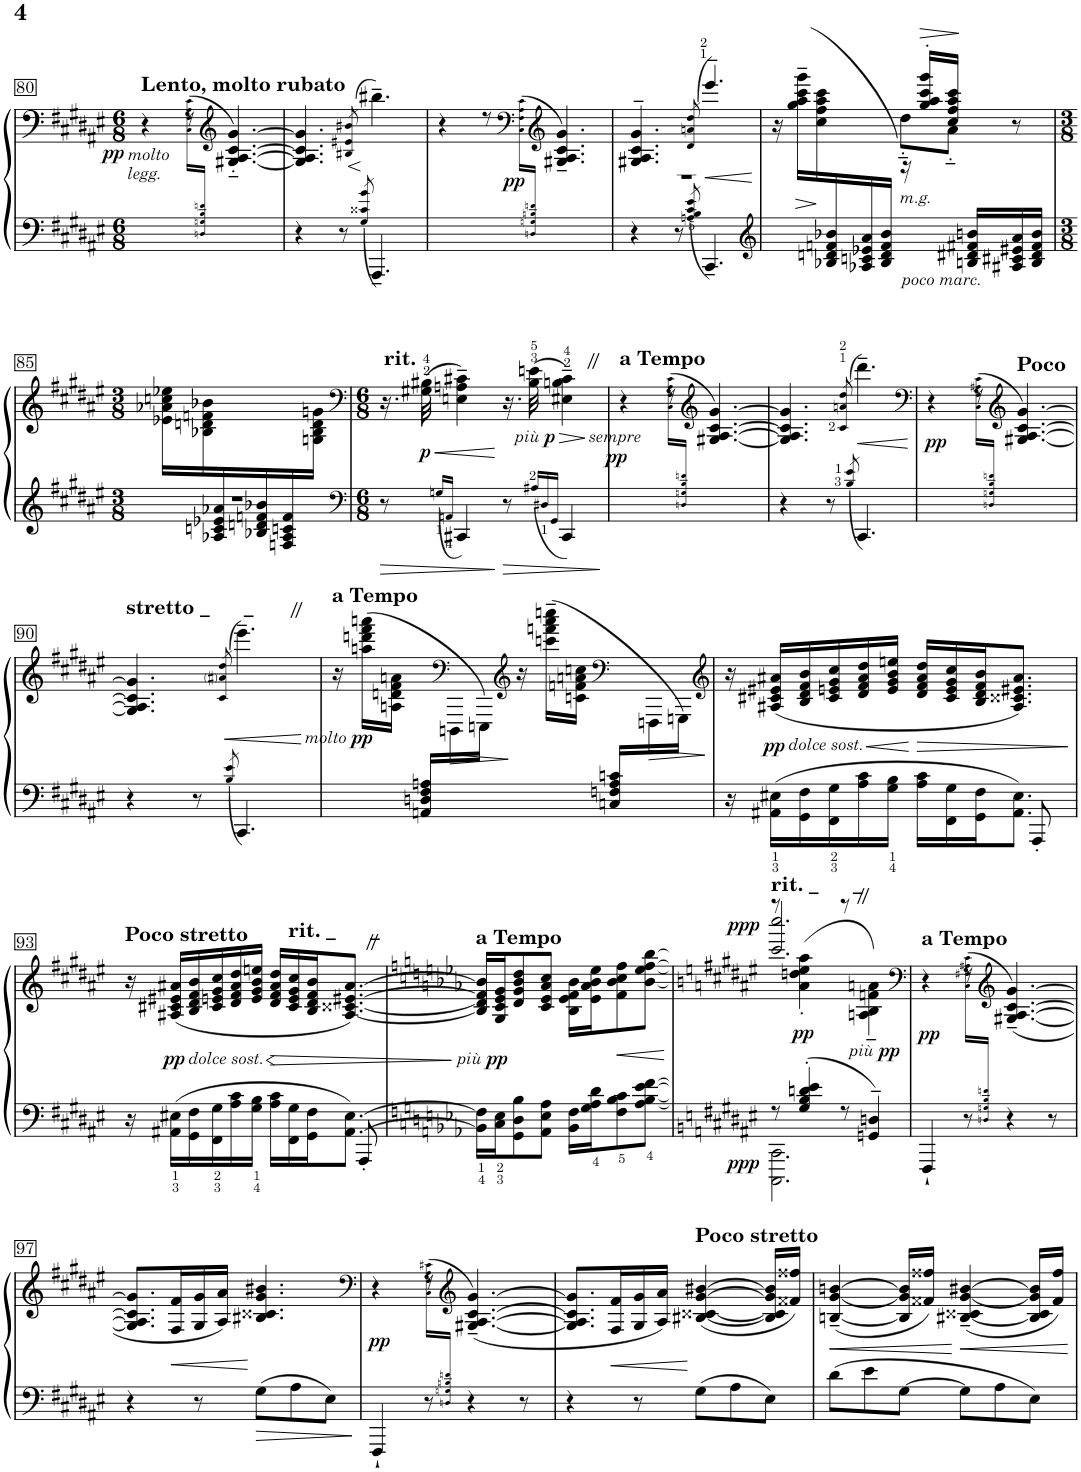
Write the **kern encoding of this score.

**kern	**kern	**dynam
*part1	*part1	*part1
*staff2	*staff1	*staff1/2
*I"XII	*	*
!!LO:PB:g=z
*clefF4	*clefF4	*
*k[f#c#g#d#a#e#]	*k[f#c#g#d#a#e#]	*
*M6/8	*M6/8	*
=80	=80	=80
*^	*^	*
!	!	!LO:TX:a:B:t=Lento, molto rubato	!	!
!	!	!LO:TX:b:i:t=molto	!	!
!	!	!LO:TX:b:t=legg.	!	!
!	!	!	!	!LO:DY:b
16ryy	2.ryy	4r	4ryy	pp
.	.	8r	(>16C#!\ 16F#!\ 16A#!\ 16c#!\LL	.
16Dn!/ 16Gn!/ 16B!/ 16dn!/JJ	.	.	4..ryy	.
*	*	*clefG2	*	*
4.ryy	.	([4.G#X/'<~< [4.A#/'<~< [4.c#/'<~< [4.g#/'<~<	.	.
*v	*v	*	*	*
*	*v	*v	*
=81	=81	=81
4r	4.G#/] 4.A#/] 4.c#/] 4.g#/]	.
8r	.	.
8qG#/ 8qc##X/ 8qg#/	8qB#X/ 8qe#X/ 8qb#X/	.
!	!	!LO:HP:b
4.AAA#~/	4.bb#X~\)	<
.	.	[
=82	=82	=82
*^	*^	*
64ryy	2.ryy	4r	32ryy	.
*	*	*v	*v	*
.	.	8r	.
*	*	*clefF4	*
*	*	*^	*
*	*	*	*Xtuplet	*
!	!	!	!	!LO:DY:b
.	.	.	(>64%3C#!\ 64%3F#!\ 64%3A#!\ 64%3c#!\LL	pp
64%3Dn!/ 64%3Gn!/ 64%3Bn!/ 64%3dn!/JJ	.	.	4ryy	.
*	*	*clefG2	*	*
4.ryy	.	(4.G#X/~ 4.A#/~ 4.c#/~ 4.g#/~	.	.
.	.	.	8ryy	.
.	.	.	32.ryy	.
*v	*v	*	*	*
=83	=83	=83	=83
4r	4.G#X/~ 4.A#/~ 4.c#/~ 4.g#/~	2.r	.
8r	.	.	.
8qAn/ 8qB/ 8qc#/ 8qe#/	8qd#/ 8qan/ 8qdd#/	.	.
!	!	!	!LO:HP:b
4.CC#~/	4.eee#~/)	.	<
*	*v	*v	*
.	.	[
=84	=84	=84
*clefG2	*	*
*^	*^	*
8.ryy	4ryy	16r	4.ryy	.
!	!	!	!	!LO:HP:b
.	.	(16gg#\~ 16aa#\~ 16ccc#\~ 16ggg#\~LL	.	>
.	.	16cc#\ 16ff#\ 16aa#\ 16ccc#\	.	.
16B-X/ 16dn/ 16fn/ 16b-X/	.	8.ryy	.	]
16A-X/ 16cn/ 16e-X/ 16a#/	8ryy	.	.	.
16B-/ 16d/ 16f/ 16b-/JJ)	.	.	.	.
!	!	!LO:TX:b:i:t=m.g.	!	!
!LO:TX:b:i:t=poco marc.	!	!	!	!
4.ryy	8.ryy	8dd#'~\L	16r	.
!	!	!	!	!LO:HP:b
.	.	.	16gg#/' 16aa#/' 16ccc#/' 16ggg#/'LL	>
.	.	8a#'~\J	16cc#/ 16ff#/ 16aa#/ 16ccc#/JJ	.
.	16Bn/ 16d#X/ 16f#X/ 16bn/LL	.	8.ryy	]
.	16A#X/ 16c#X/ 16e#X/ 16a#/	8r	.	.
.	16B/ 16d#/ 16f#/ 16b/JJ	.	.	.
*	*	*v	*v	*
!!LO:LB:g=z
=85	=85	=85	=85
*M3/8	*	*M3/8	*
8ryy	4.r	16e-X\ 16a-X\ 16ccn\ 16ee-X\LL	.
.	.	16B-X\ 16dn\ 16fn\ 16b-X\	.
16A-X/ 16cn/ 16e-X/ 16a-X/	.	8.ryy	.
16B-X/ 16dn/ 16fn/ 16b-X/	.	.	.
16Fn/ 16A-/ 16cn/ 16f/	.	.	.
16ryy	.	16Gn\ 16B-\ 16d\ 16gn\JJ	.
*v	*v	*	*
=86	=86	=86
*clefF4	*clefF4	*
*M6/8	*M6/8	*
!	!LO:TX:a:B:t=rit.	!
8r	16.r	.
!	!	!LO:HP:b
!	!	!LO:DY:n=1:b
.	(32G#X\ 32B#X\	< p
16qGn/LL	.	.
16qAAn/JJ	.	.
4CC#X/	4En\~ 4An\~ 4c#X\~)	.
8r	16.r	[
!	!	!LO:HP:b
!	!	!LO:DY:n=2:b
!	!	!LO:DY:n=3:b
.	(32B#\ 32en\	> other-dynamics p
16qA#X>/LL	.	.
16qD#X/	.	.
16qGG#/JJ	.	.
4CC#/	4E#X\~Z 4Bn\~Z 4c#\~Z)	.
.	.	]
=87	=87	=87
*^	*^	*
!	!	!LO:TX:a:B:t=a Tempo	!	!
!	!	!	!	!LO:DY:b
!	!	!	!	!LO:DY:n=1:b
16ryy	2.ryy	4r	4ryy	other-dynamics pp
.	.	8r	(>16C#!\ 16F#!\ 16A#!\ 16c#!\LL	.
16Dn!/ 16Gn!/ 16B!/ 16dn!/JJ	.	.	4..ryy	.
*	*	*clefG2	*	*
4.ryy	.	([4.G#X/ [4.A#/ [4.c#/ [4.g#/	.	.
*v	*v	*	*	*
*	*v	*v	*
=88	=88	=88
4r	4.G#/] 4.A#/] 4.c#/] 4.g#/]	.
8r	.	.
8qB/>> 8qe#/>>	8qc#/< 8qan/< 8qdd#/<	.
!	!	!LO:HP:b
4.CC#/	4.ddd#~\)	<
.	.	[
=89	=89	=89
*	*clefF4	*
*^	*^	*
!	!	!	!	!LO:DY:b
16ryy	2.ryy	4r	4ryy	pp
.	.	8r	(>16C#!\ 16F#!\ 16A#X!\ 16c#!\LL	.
16Dn!/ 16Gn!/ 16B!/ 16dn!/JJ	.	.	4..ryy	.
*	*	*clefG2	*	*
!	!	!LO:TX:a:B:t=Poco	!	!
4.ryy	.	([4.G#X/ [4.A#/ [4.c#/ [4.g#/	.	.
*v	*v	*	*	*
*	*v	*v	*
!!LO:LB:g=z
=90	=90	=90
!	!LO:TX:a:B:t=stretto _      _	!
4r	4.G#/] 4.A#/] 4.c#/] 4.g#/]	.
8r	.	.
8qB/ 8qe#/	8qc#/ 8qa#i/ 8qdd#/	.
!	!	!LO:HP:b
4.CC#/	4.eee#~\)	<
.	.	[
=91	=91	=91
*^	*	*
!	!	!LO:TX:a:B:t=a Tempo	!
!	!	!	!LO:DY:b
!	!	!	!LO:DY:n=1:b
8.ryy	2.ryy	16r	other-dynamics pp
.	.	(16aan\ 16dddn\ 16fff#\ 16aaan\LL	.
.	.	16An\ 16dn\ 16f#\ 16an\JJ	.
16AAn/ 16Dn/ 16F#/ 16An/LL	.	16ryy	.
*	*	*clefF4	*
!	!	!	!LO:HP:b
16ryy	.	16DDDn\	>
.	.	16EEEn\JJ)	.
*	*	*clefG2	*
.	.	16r	]
.	.	(16cccn\~ 16fffn\~ 16aaa\~ 16ccccn\~LL	.
.	.	16cn\ 16fn\ 16an\ 16ccn\JJ	.
*	*	*clefF4	*
16Cn/ 16Fn/ 16A/ 16cn/LL	.	16ryy	.
!	!	!	!LO:HP:b
8ryy	.	16FFFn\	>
.	.	16GGGn\JJ)	.
*v	*v	*	*
.	.	]
=92	=92	=92
*	*clefG2	*
*^	*	*
16r	8ryy	16r	.
!	!	!LO:TX:b:i:t=dolce sost.	!
!	!	!	!LO:HP:b
!	!	!	!LO:DY:n=1:b
16AA#X\ 16E#X\LL	.	(16A#X/ 16c#X/ 16e#X/ 16a#X/LL	< pp
*v	*v	*	*
16GG#\ 16F#\	16B/ 16d#/ 16f#/ 16b/	.
16FF#\ 16G#\	16c#/ 16en/ 16g#/ 16cc#/	.
16A#\ 16c#\	16d#/ 16f#/ 16a#/ 16dd#/	.
16G#\ 16B\JJ	16e/ 16g#/ 16b/ 16een/JJ	.
!	!	!LO:HP:n=1:b
16A#\ 16c#\LL	16d#/ 16f#/ 16a#/ 16dd#/LL	[ >
16FF#\ 16G#\	16c#/ 16e/ 16g#/ 16cc#/	.
16GG#\ 16F#\J	16B/ 16d#/ 16f#/ 16b/J	.
8.AA#\ 8.E#\J	8.A#/ 8.c##X/ 8.e#X/ 8.a#/J)	.
*^	*	*
.	8AAA#'</	.	.
*v	*v	*	*
.	.	]
!!LO:LB:g=z
=93	=93	=93
*^	*	*
!	!	!LO:TX:a:B:t=Poco stretto	!
16r	8ryy	16r	.
!	!	!LO:TX:b:i:t=dolce sost.	!
!	!	!	!LO:HP:b
!	!	!	!LO:DY:n=1:b
16AA#X\ 16E#X\LL	.	(16A#X/ 16c#X/ 16e#X/ 16a#X/LL	< pp
*v	*v	*	*
16GG#\ 16F#\	16B/ 16d#/ 16f#/ 16b/	.
16FF#\ 16G#\	16c#/ 16en/ 16g#/ 16cc#/	.
16A#\ 16c#\	16d#/ 16f#/ 16a#/ 16dd#/	.
16G#\ 16B\JJ	16e/ 16g#/ 16b/ 16een/JJ	.
!	!	!LO:HP:n=1:b
16A#\ 16c#\LL	16d#/ 16f#/ 16a#/ 16dd#/LL	[ >
!	!LO:TX:a:B:t=rit. _      _	!
16FF#\ 16G#\	16c#/ 16e/ 16g#/ 16cc#/	.
16GG#\ 16F#\J	16B/ 16d#/ 16f#/ 16b/J	.
[>8.AA#\ [>8.E#\J	[8.A#/ [8.c##X/ [8.e#X/ [8.a#/J)	.
*^	*	*
.	8AAA#'</	.	.
*v	*v	*	*
.	.	]
=94	=94	=94
*k[b-e-a-]	*k[b-e-a-]	*
!	!LO:TX:a:B:t=a Tempo	!
!	!	!LO:DY:b
!	!	!LO:DY:n=1:b
16BB-\] 16F\]LL	16B-/]Z 16d/]Z 16f/]Z 16b-/]ZLL	other-dynamics pp
16C\ 16E-\J	16G/ 16c/ 16e-/ 16g/J	.
8GG\ 8D\ 8B-\	8d/ 8g/ 8b-/ 8dd/	.
8AA-\ 8E-\ 8A-\J	8c/ 8e-/ 8a-/ 8cc/J	.
16BB-\ 16F\LL	16B-\ 16e-\ 16f\ 16b-\LL	.
16G\ 16A-\ 16d\J	16e-\ 16a-\ 16b-\ 16ee-\J	.
!	!	!LO:HP:b
8F\ 8B-\ 8c\	8f\ 8b-\ 8cc\ 8ff\	<
8A-\ 8B-\ 8e-\ 8f\J	8b-\ 8ee-\ 8ff\ 8bb-\J	.
.	.	[
=95	=95	=95
*k[f#c#g#d#a#e#]	*k[f#c#g#d#a#e#]	*
*^	*^	*
!	!	!LO:TX:a:B:t=rit. _      _	!	!
!	!	!	!	!LO:DY:b=2
!	!	!	!	!LO:DY:n=1:a
8r	2.CCC#\ 2.CC#\	8r	2.ccc#/ 2.cccc#/	ppp ppp
!	!	!	!	!LO:DY:n=2:b
4G#/' 4B/' 4dn/' 4e#/'	.	(4a#\' 4ddn\' 4ee#\' 4aa#\'	.	pp
8r	.	8r	.	.
!	!	!	!	!LO:DY:n=3:b
!	!	!	!	!LO:DY:n=4:b
4GGn/~ 4Dn/~	.	4An\~<Z 4B\~<Z 4fn\~<Z 4an\~<Z)	.	other-dynamics pp
=96	=96	=96	=96	=96
*	*	*clefF4	*	*
!	!	!LO:TX:a:B:t=a Tempo	!	!
!	!	!	!	!LO:DY:b
16ryy	4FFF#`/	4r	4ryy	pp
.	8r	8r	(>16C#!\ 16F#X!\ 16A#X!\ 16c#!\LL	.
16Dn!/ 16Gn!/ 16B!/ 16dn!/JJ	.	.	4..ryy	.
*	*	*clefG2	*	*
4.ryy	4r	(([4.G#X/~ [4.A#/~ [4.c#/~ [4.g#/~	.	.
.	8r	.	.	.
*v	*v	*	*	*
*	*v	*v	*
!!LO:LB:g=z
=97	=97	=97
4r	8.G#/] 8.A#/] 8.c#/] 8.g#/]L	.
!	!	!LO:HP:b
.	16F#/ 16f#/L	<
8r	16G#/ 16g#/	.
.	16A#/ 16a#/JJ)	.
8G#\L	4.B#X/ 4.c##X/ 4.g#/ 4.b#X/	[
8A#\	.	.
8E#\J)	.	.
=98	=98	=98
*	*clefF4	*
*^	*^	*
!	!	!	!	!LO:DY:b
16ryy	4FFF#`/	4r	4ryy	pp
.	8r	8r	(>16C#!\ 16F#!\ 16A#!\ 16c#X!\LL	.
16Dn!/ 16Gn!/ 16Bn!/ 16dn!/JJ	.	.	4..ryy	.
*	*	*clefG2	*	*
4.ryy	4r	(([4.G#X/~ [4.A#/~ [4.c#/~ [4.g#/~	.	.
.	8r	.	.	.
*v	*v	*	*	*
*	*v	*v	*
=99	=99	=99
4r	8.G#/] 8.A#/] 8.c#/] 8.g#/]L	.
!	!	!LO:HP:b
.	16F#/ 16f#/L	<
8r	16G#/ 16g#/	.
.	16A#/ 16a#/JJ)	.
!	!LO:TX:a:B:t=Poco stretto	!
8G#\L	[4B#X/ [<4c##X/ [4g#/ [4b#X/	[
8A#\	.	.
8E#\J	16B#/] 16c##/] 16g#/] 16b#/]LL	.
.	16f##X/ 16ff##X/JJ)	.
=100	=100	=100
!	!	!LO:HP:b
8d#\L	([4Bn/~ [4g#/~ [4bn/~	<
8e#\	.	.
[8G#\J	16B/] 16g#/] 16b/]LL	.
.	16f##X/ 16ff##X/JJ)	.
!	!	!LO:HP:n=1:b
8G#\L]	([4B#X/~ 4c##X/~ [4g#/~ [4b#X/~	[ <
8A#\	.	.
8E#\J	16B#/] 16c##/ 16g#/] 16b#/]LL	.
.	16f##/ 16ff##/JJ)	.
.	.	[
=	=	=
*-	*-	*-
